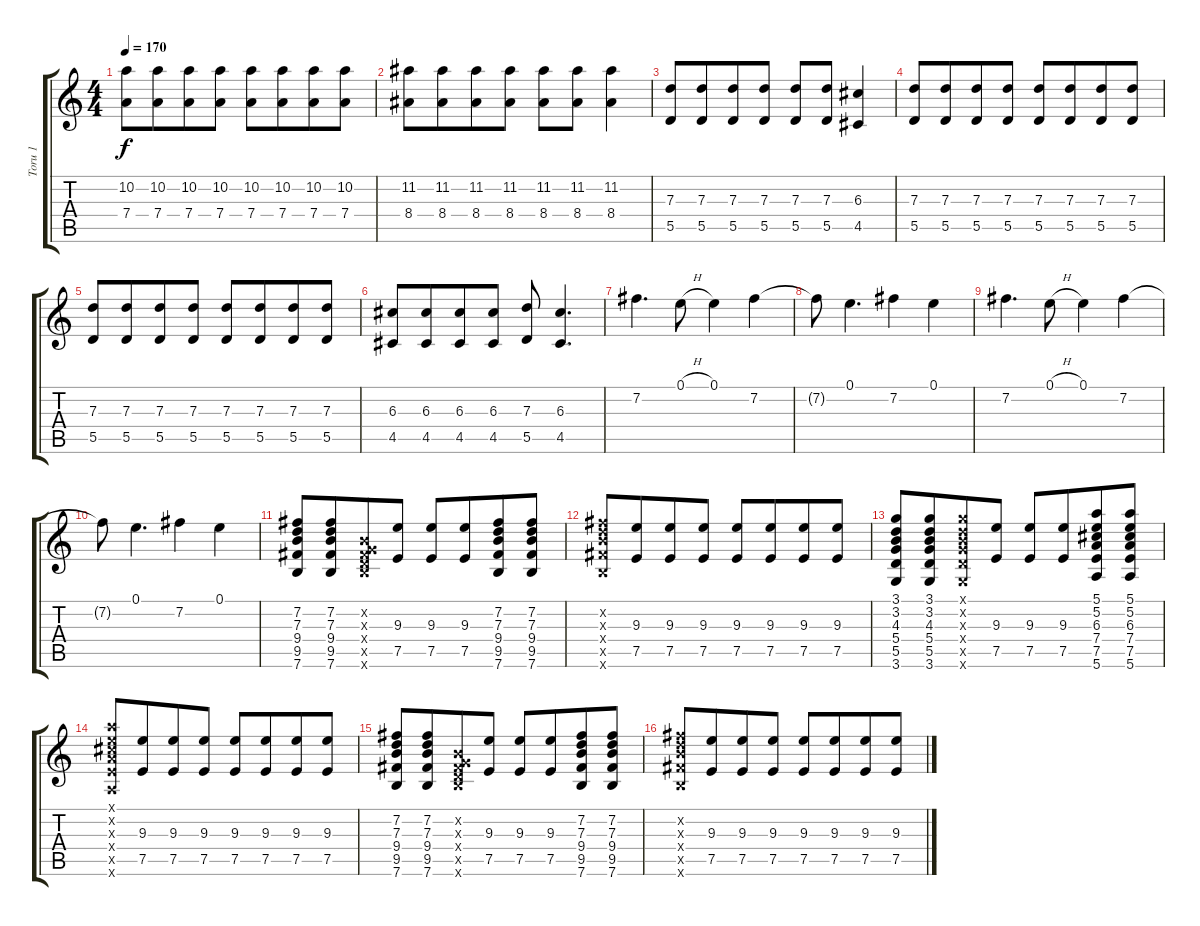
\track ("Toru 1" "Toru 1") {instrument overdrivenguitar}
\staff {score tabs}
\tuning (E4 B3 G3 D3 A2 E2) {hide}
\ts (4 4)
\tempo 170
\clef g2
\ks c
(10.2 7.4).8{dy f} (10.2 7.4).8{beam merge} (10.2 7.4).8 (10.2 7.4).8 (10.2 7.4).8 (10.2 7.4).8{beam merge} (10.2 7.4).8 (10.2 7.4).8 |
(11.2 8.4).8 (11.2 8.4).8{beam merge} (11.2 8.4).8 (11.2 8.4).8 (11.2 8.4).8 (11.2 8.4).8 (11.2 8.4).4 |
(7.3 5.5).8 (7.3 5.5).8{beam merge} (7.3 5.5).8 (7.3 5.5).8 (7.3 5.5).8 (7.3 5.5).8 (6.3 4.5).4 |
(7.3 5.5).8 (7.3 5.5).8{beam merge} (7.3 5.5).8 (7.3 5.5).8 (7.3 5.5).8 (7.3 5.5).8{beam merge} (7.3 5.5).8 (7.3 5.5).8 |
(7.3 5.5).8 (7.3 5.5).8{beam merge} (7.3 5.5).8 (7.3 5.5).8 (7.3 5.5).8 (7.3 5.5).8{beam merge} (7.3 5.5).8 (7.3 5.5).8 |
(6.3 4.5).8 (6.3 4.5).8{beam merge} (6.3 4.5).8 (6.3 4.5).8 (7.3 5.5).8 (6.3 4.5).4{d} |
7.2.4{d instrument acousticguitarsteel} 0.1{h}.8 0.1.4 7.2.4 |
7.2{t}.8 0.1.4{d} 7.2.4 0.1.4 |
7.2.4{d instrument acousticguitarsteel} 0.1{h}.8 0.1.4 7.2.4 |
7.2{t}.8 0.1.4{d} 7.2.4 0.1.4 |
(7.2 7.3 9.4 9.5 7.6).8 (7.2 7.3 9.4 9.5 7.6).8{beam merge} (0.2{x} 0.3{x} 0.4{x} 9.5{x} 7.6{x}).8 (9.3 7.5).8 (9.3 7.5).8 (9.3 7.5).8{beam merge} (7.2 7.3 9.4 9.5 7.6).8 (7.2 7.3 9.4 9.5 7.6).8 |
(7.2{x} 7.3{x} 9.4{x} 9.5{x} 7.6{x}).8 (9.3 7.5).8{beam merge} (9.3 7.5).8 (9.3 7.5).8{beam split} (9.3 7.5).8{beam Up} (9.3 7.5).8{beam Up beam merge} (9.3 7.5).8{beam Up} (9.3 7.5).8{beam Up} |
(3.1 3.2 4.3 5.4 5.5 3.6).8 (3.1 3.2 4.3 5.4 5.5 3.6).8{beam merge} (3.1{x} 3.2{x} 4.3{x} 5.4{x} 5.5{x} 3.6{x}).8 (9.3 7.5).8 (9.3 7.5).8 (9.3 7.5).8{beam merge} (5.1 5.2 6.3 7.4 7.5 5.6).8 (5.1 5.2 6.3 7.4 7.5 5.6).8 |
(5.1{x} 5.2{x} 6.3{x} 7.4{x} 7.5{x} 5.6{x}).8 (9.3 7.5).8{beam merge} (9.3 7.5).8 (9.3 7.5).8 (9.3 7.5).8{beam Up} (9.3 7.5).8{beam Up beam merge} (9.3 7.5).8{beam Up} (9.3 7.5).8{beam Up} |
(7.2 7.3 9.4 9.5 7.6).8 (7.2 7.3 9.4 9.5 7.6).8{beam merge} (0.2{x} 0.3{x} 0.4{x} 9.5{x} 7.6{x}).8 (9.3 7.5).8 (9.3 7.5).8 (9.3 7.5).8{beam merge} (7.2 7.3 9.4 9.5 7.6).8 (7.2 7.3 9.4 9.5 7.6).8 |
(7.2{x} 7.3{x} 9.4{x} 9.5{x} 7.6{x}).8 (9.3 7.5).8{beam merge} (9.3 7.5).8 (9.3 7.5).8{beam split} (9.3 7.5).8{beam Up} (9.3 7.5).8{beam Up beam merge} (9.3 7.5).8{beam Up} (9.3 7.5).8{beam Up}
